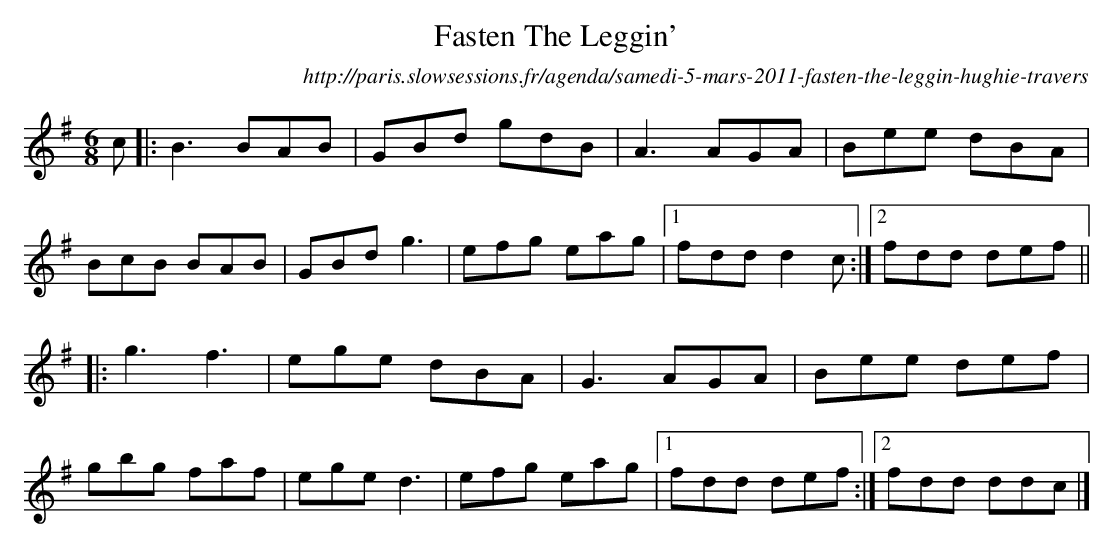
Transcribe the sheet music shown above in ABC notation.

X:1
T: Fasten The Leggin'
O:http://paris.slowsessions.fr/agenda/samedi-5-mars-2011-fasten-the-leggin-hughie-travers
M: 6/8
L: 1/8
K: Gmaj
c|:B3BAB|GBd gdB|A3AGA|Bee dBA|
BcB BAB|GBd g3|efg eag|[1fdd d2c:|[2fdd def||
|:g3f3|ege dBA|G3AGA|Bee def|
gbg faf|ege d3|efg eag|[1fdd def:|[2fdd ddc|]
